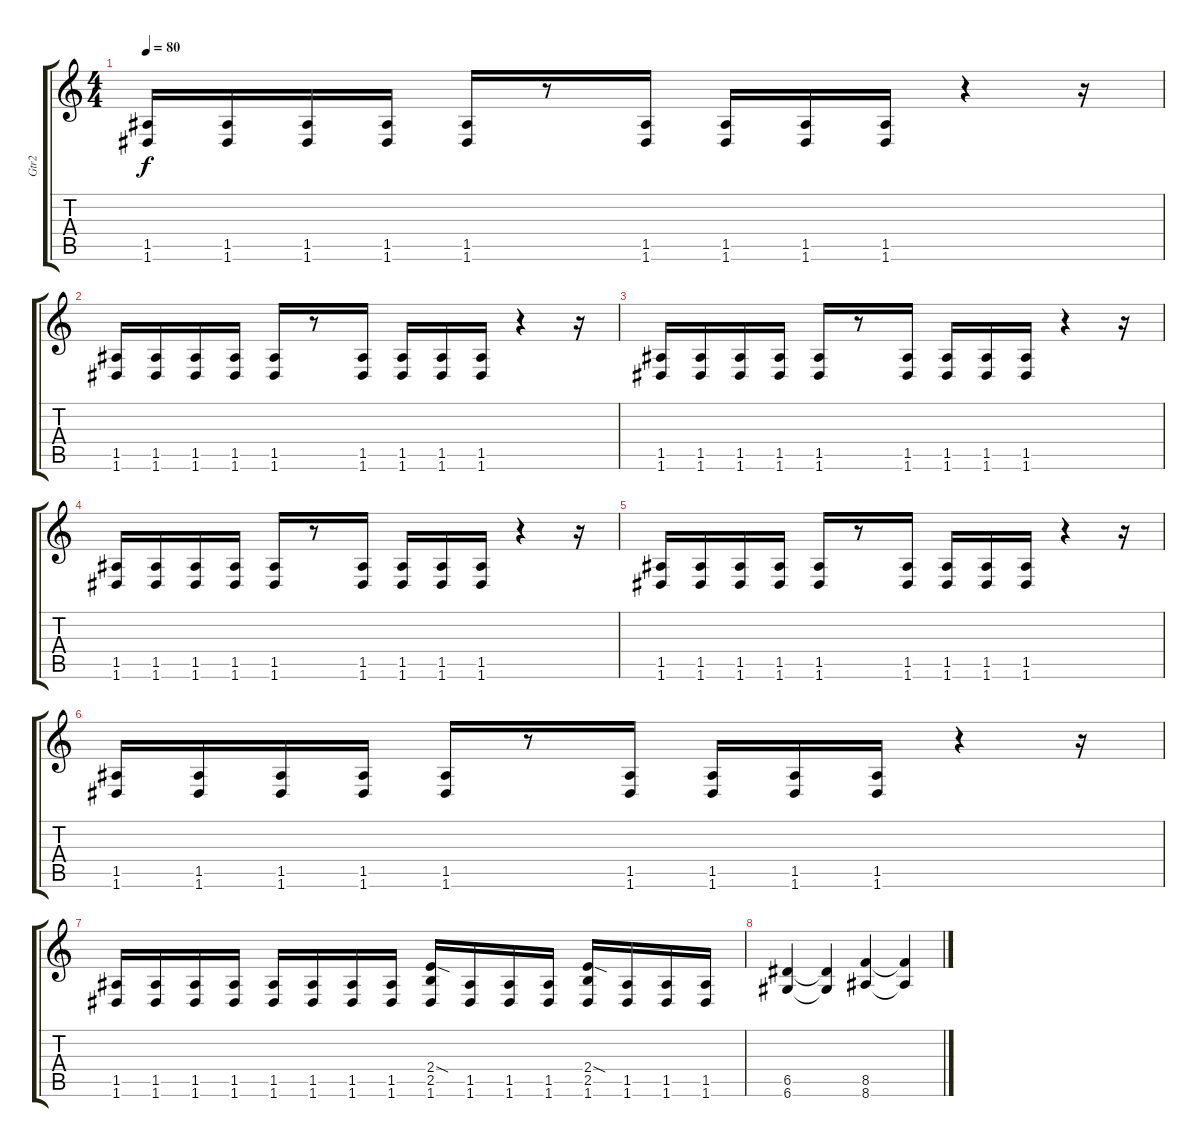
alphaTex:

\track ("Gtr2" "Gtr2") {instrument overdrivenguitar}
\staff {score tabs}
\tuning (E4 B3 G3 D3 A2 D2) {hide}
\ts (4 4)
\tempo 80
\clef g2
\ks c
(1.5 1.6).16{dy f} (1.5 1.6).16 (1.5 1.6).16 (1.5 1.6).16 (1.5 1.6).16 r.8 (1.5 1.6).16 (1.5 1.6).16 (1.5 1.6).16 (1.5 1.6).16 r.4 r.16 |
(1.5 1.6).16 (1.5 1.6).16 (1.5 1.6).16 (1.5 1.6).16 (1.5 1.6).16 r.8 (1.5 1.6).16 (1.5 1.6).16 (1.5 1.6).16 (1.5 1.6).16 r.4 r.16 |
(1.5 1.6).16 (1.5 1.6).16 (1.5 1.6).16 (1.5 1.6).16 (1.5 1.6).16 r.8 (1.5 1.6).16 (1.5 1.6).16 (1.5 1.6).16 (1.5 1.6).16 r.4 r.16 |
(1.5 1.6).16 (1.5 1.6).16 (1.5 1.6).16 (1.5 1.6).16 (1.5 1.6).16 r.8 (1.5 1.6).16 (1.5 1.6).16 (1.5 1.6).16 (1.5 1.6).16 r.4 r.16 |
(1.5 1.6).16 (1.5 1.6).16 (1.5 1.6).16 (1.5 1.6).16 (1.5 1.6).16 r.8 (1.5 1.6).16 (1.5 1.6).16 (1.5 1.6).16 (1.5 1.6).16 r.4 r.16 |
(1.5 1.6).16 (1.5 1.6).16 (1.5 1.6).16 (1.5 1.6).16 (1.5 1.6).16 r.8 (1.5 1.6).16 (1.5 1.6).16 (1.5 1.6).16 (1.5 1.6).16 r.4 r.16 |
(1.5 1.6).16 (1.5 1.6).16 (1.5 1.6).16 (1.5 1.6).16 (1.5 1.6).16 (1.5 1.6).16 (1.5 1.6).16 (1.5 1.6).16 (2.4{sod} 2.5 1.6).16 (1.5 1.6).16 (1.5 1.6).16 (1.5 1.6).16 (2.4{sod} 2.5 1.6).16 (1.5 1.6).16 (1.5 1.6).16 (1.5 1.6).16 |
(6.5 6.6).4 (6.5{t} 6.6{t}).4 (8.5 8.6).4 (8.5{t} 8.6{t}).4
